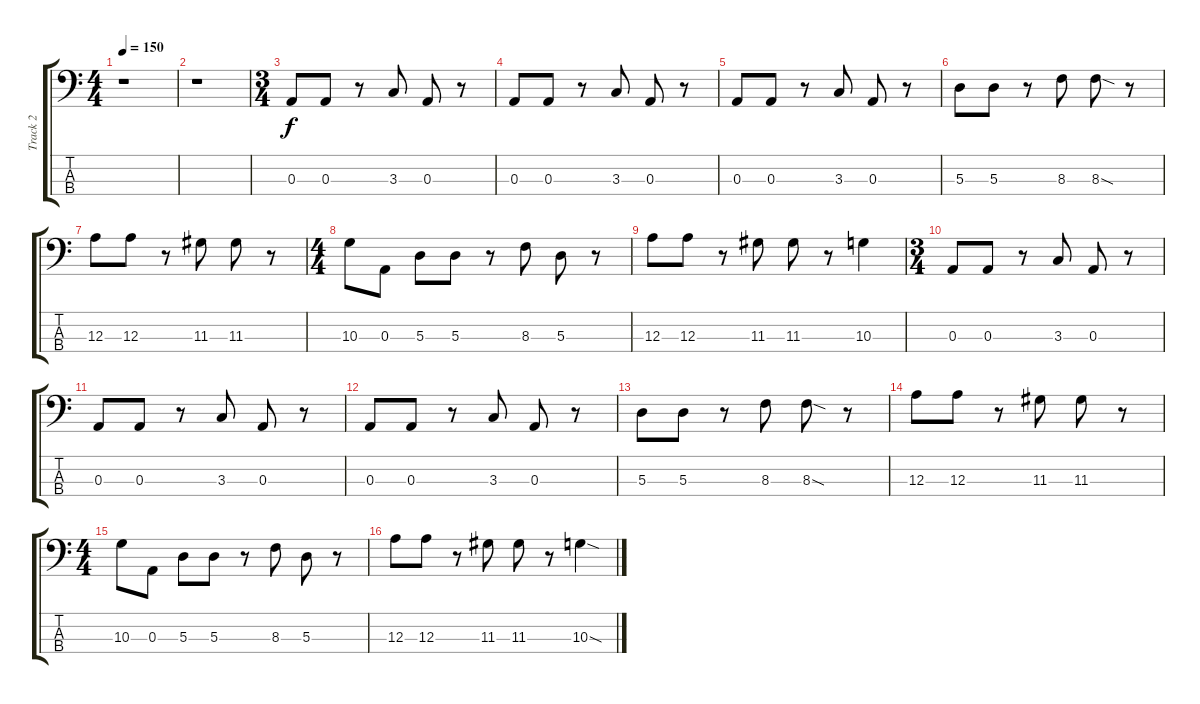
\track ("Track 2" "Track 2") {instrument electricbasspick}
\staff {score tabs}
\tuning (G2 D2 A1 D1) {hide}
\ts (4 4)
\tempo 150
\clef f4
\ks c
r.1{dy f instrument electricbasspick} |
r.1 |
\ts (3 4)
0.3.8 0.3.8 r.8 3.3.8 0.3.8 r.8 |
0.3.8 0.3.8 r.8 3.3.8 0.3.8 r.8 |
0.3.8 0.3.8 r.8 3.3.8 0.3.8 r.8 |
5.3.8 5.3.8 r.8 8.3.8 8.3{sod}.8 r.8 |
12.3.8 12.3.8 r.8 11.3.8 11.3.8 r.8 |
\ts (4 4)
10.3.8 0.3.8 5.3.8 5.3.8 r.8 8.3.8 5.3.8 r.8 |
12.3.8 12.3.8 r.8 11.3.8 11.3.8 r.8 10.3.4 |
\ts (3 4)
0.3.8 0.3.8 r.8 3.3.8 0.3.8 r.8 |
0.3.8 0.3.8 r.8 3.3.8 0.3.8 r.8 |
0.3.8 0.3.8 r.8 3.3.8 0.3.8 r.8 |
5.3.8 5.3.8 r.8 8.3.8 8.3{sod}.8 r.8 |
12.3.8 12.3.8 r.8 11.3.8 11.3.8 r.8 |
\ts (4 4)
10.3.8 0.3.8 5.3.8 5.3.8 r.8 8.3.8 5.3.8 r.8 |
12.3.8 12.3.8 r.8 11.3.8 11.3.8 r.8 10.3{sod}.4
